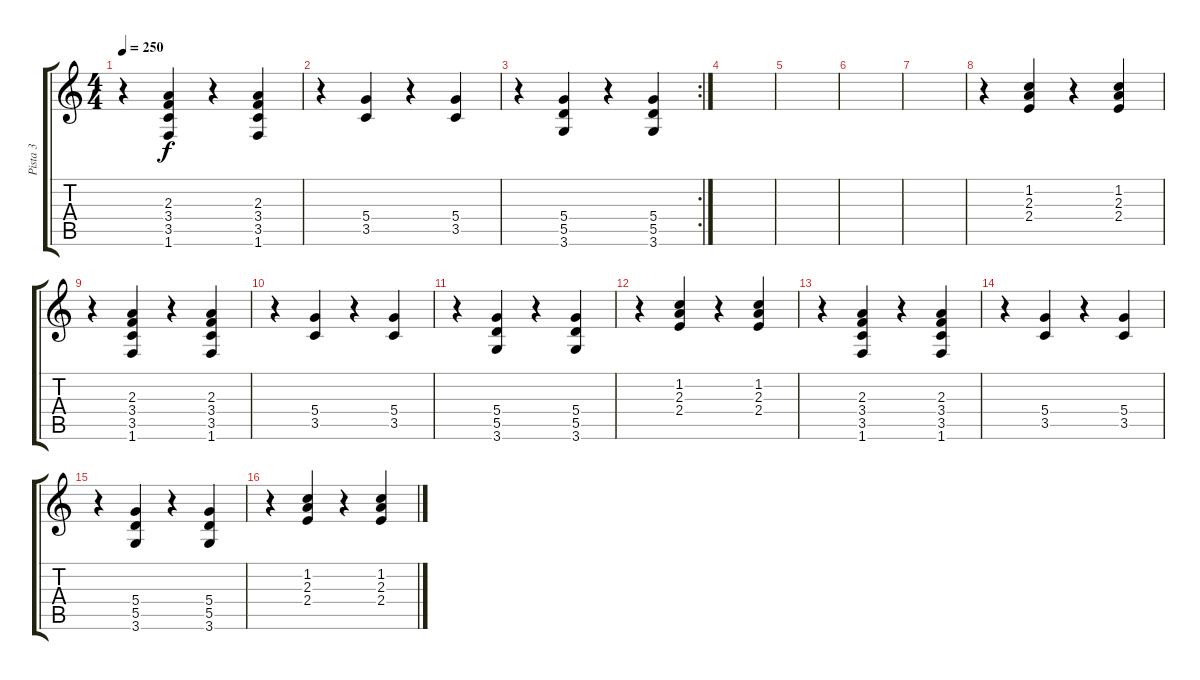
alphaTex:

\track ("Pista 3" "Pista 3") {instrument electricguitarjazz}
\staff {score tabs}
\tuning (E4 B3 G3 D3 A2 E2) {hide}
\ts (4 4)
\tempo 250
\clef g2
\ks c
r.4{dy f} (2.3 3.4 3.5 1.6).4 r.4 (2.3 3.4 3.5 1.6).4 |
r.4 (5.4 3.5).4 r.4 (5.4 3.5).4 |
\rc 2
r.4 (5.4 5.5 3.6).4 r.4 (5.4 5.5 3.6).4 |
|
|
|
|
r.4 (1.2 2.3 2.4).4 r.4 (1.2 2.3 2.4).4 |
r.4 (2.3 3.4 3.5 1.6).4 r.4 (2.3 3.4 3.5 1.6).4 |
r.4 (5.4 3.5).4 r.4 (5.4 3.5).4 |
r.4 (5.4 5.5 3.6).4 r.4 (5.4 5.5 3.6).4 |
r.4 (1.2 2.3 2.4).4 r.4 (1.2 2.3 2.4).4 |
r.4 (2.3 3.4 3.5 1.6).4 r.4 (2.3 3.4 3.5 1.6).4 |
r.4 (5.4 3.5).4 r.4 (5.4 3.5).4 |
r.4 (5.4 5.5 3.6).4 r.4 (5.4 5.5 3.6).4 |
r.4 (1.2 2.3 2.4).4 r.4 (1.2 2.3 2.4).4
